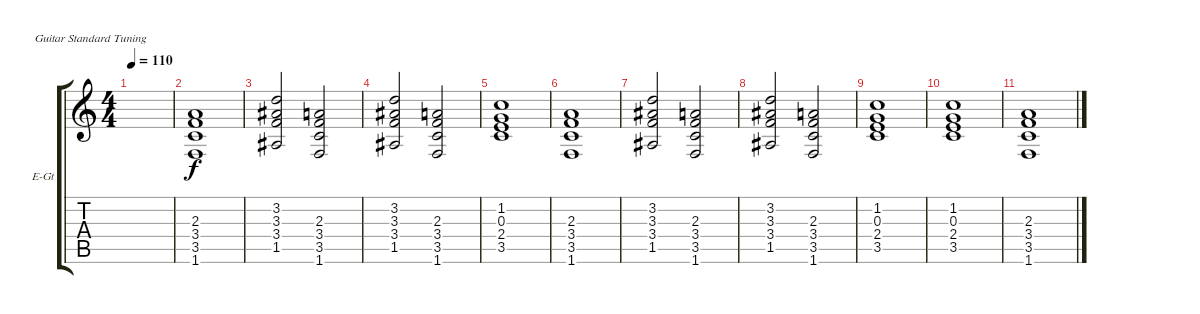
\defaultSystemsLayout 4
\bracketExtendMode groupsimilarinstruments
\firstSystemTrackNameOrientation horizontal
\otherSystemsTrackNameOrientation horizontal
\track ("Electric Guitar" "E-Gt") {instrument distortionguitar}
\staff {score tabs}
\tuning (E4 B3 G3 D3 A2 E2)
\ts (4 4)
\tempo 110
\clef g2
\ks c
|
\scale
0.485477 (1.6 3.5 3.4 2.3).1 |
\scale
0.257261 (1.5 3.4 3.3 3.2).2 (1.6 3.5 3.4 2.3).2 |
\scale
0.257261 (1.5 3.4 3.3 3.2).2 (1.6 3.5 3.4 2.3).2 |
\scale
0.333333 (3.5 2.4 0.3 1.2).1 |
\scale
0.333333 (1.6 3.5 3.4 2.3).1 |
\scale
0.333333 (1.5 3.4 3.3 3.2).2 (1.6 3.5 3.4 2.3).2 |
\scale
0.333333 (1.5 3.4 3.3 3.2).2 (1.6 3.5 3.4 2.3).2 |
\scale
0.333333 (3.5 2.4 0.3 1.2).1 |
\scale
0.333333 (3.5 2.4 0.3 1.2).1 |
(1.6 3.5 3.4 2.3).1
